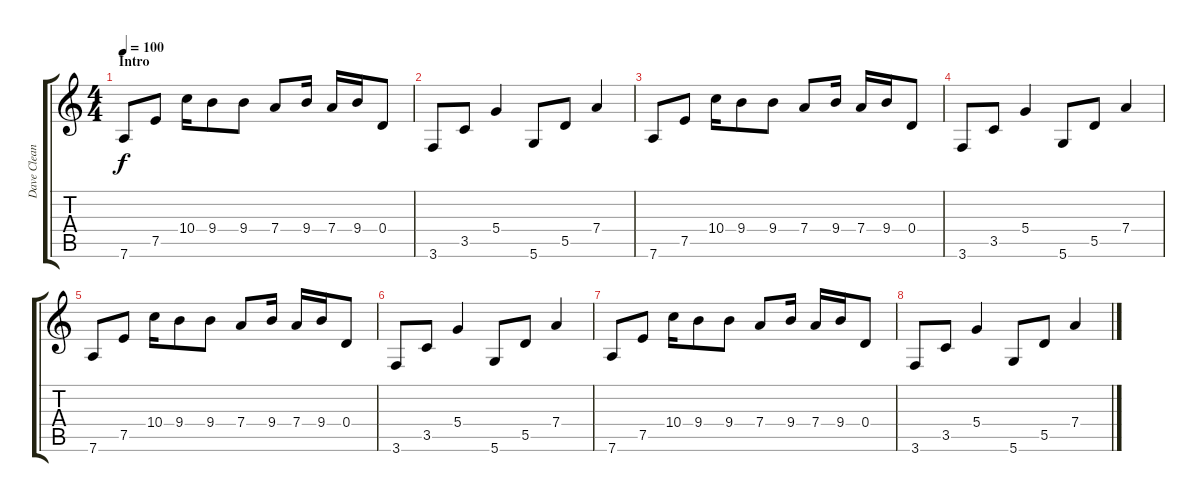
\track ("Dave Clean" "Dave Clean") {instrument electricguitarclean}
\staff {score tabs}
\tuning (E4 B3 G3 D3 A2 D2) {hide}
\ts (4 4)
\section ("" "Intro")
\tempo 100
\clef g2
\ks c
7.6.8{dy f instrument electricguitarclean} 7.5.8 10.4.16 9.4.8 9.4.8 7.4.8 9.4.16 7.4.16 9.4.16 0.4.8 |
3.6.8 3.5.8 5.4.4 5.6.8 5.5.8 7.4.4 |
7.6.8{instrument electricguitarclean} 7.5.8 10.4.16 9.4.8 9.4.8 7.4.8 9.4.16 7.4.16 9.4.16 0.4.8 |
3.6.8 3.5.8 5.4.4 5.6.8 5.5.8 7.4.4 |
7.6.8{instrument electricguitarclean} 7.5.8 10.4.16 9.4.8 9.4.8 7.4.8 9.4.16 7.4.16 9.4.16 0.4.8 |
3.6.8 3.5.8 5.4.4 5.6.8 5.5.8 7.4.4 |
7.6.8{instrument electricguitarclean} 7.5.8 10.4.16 9.4.8 9.4.8 7.4.8 9.4.16 7.4.16 9.4.16 0.4.8 |
3.6.8 3.5.8 5.4.4 5.6.8 5.5.8 7.4.4
